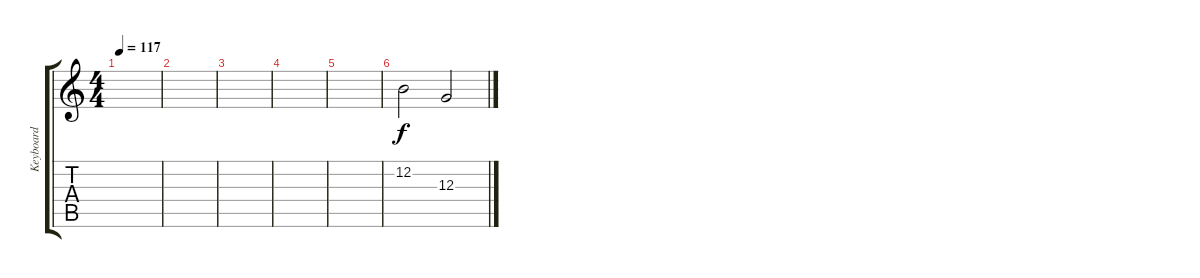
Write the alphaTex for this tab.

\track ("Keyboard" "Keyboard") {instrument stringensemble1}
\staff {score tabs}
\tuning (E4 B3 G3 D3 A2 E2) {hide}
\ts (4 4)
\tempo 117
\clef g2
\ks c
|
|
|
|
|
12.2.2 12.3.2
